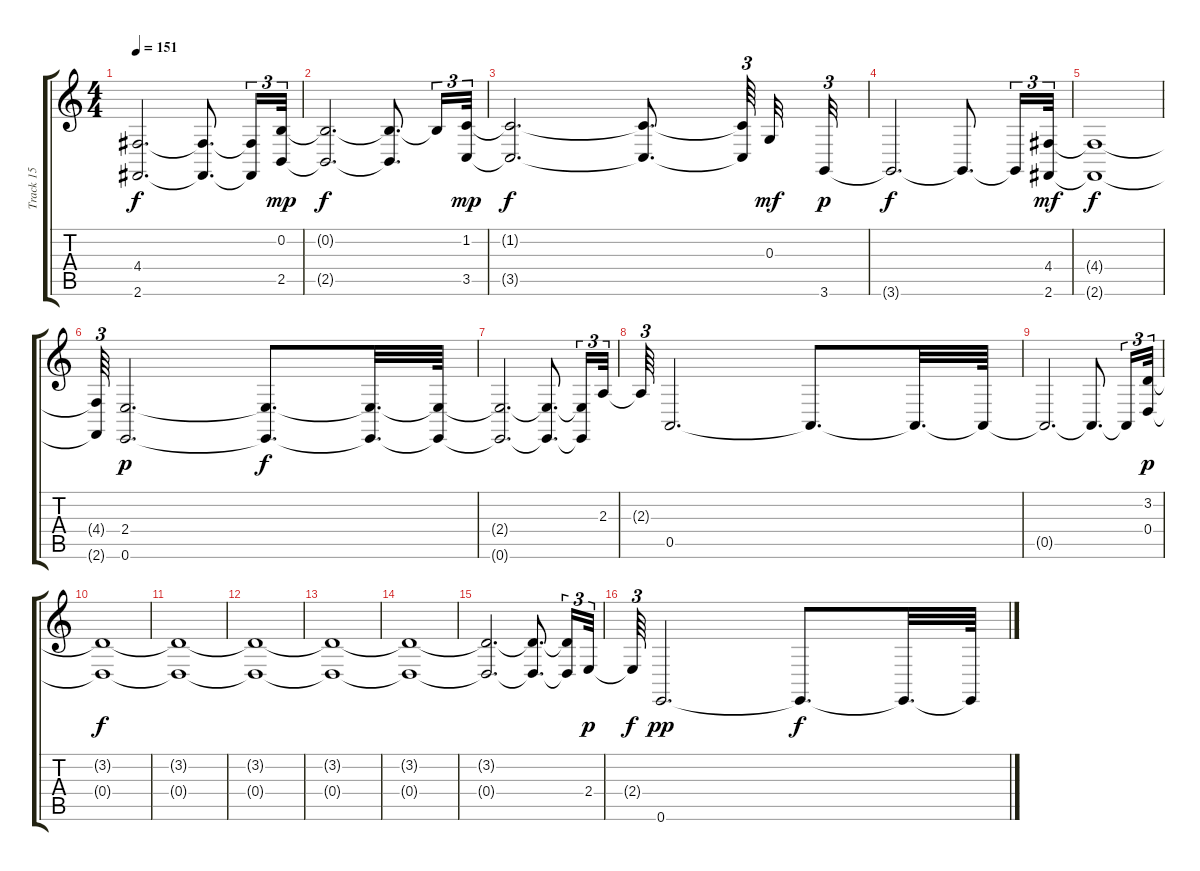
\track ("Track 15" "Track 15") {instrument voiceoohs}
\staff {score tabs}
\tuning (E4 B3 G3 D3 A2 E2) {hide}
\ts (4 4)
\tempo 151
\clef g2
\ks c
(4.4{t} 2.6{t}).2{d dy f} (4.4{t} 2.6{t}).8{d} (4.4{t} 2.6{t}).16{tu (3 2)} (0.2 2.5).32{tu (3 2) dy mp} |
(0.2{t} 2.5{t}).2{d dy f} (0.2{t} 2.5{t}).8{d} 0.2{t}.16{tu (3 2)} (1.2 3.5).32{tu (3 2) dy mp} |
(1.2{t} 3.5{t}).2{d dy f} (1.2{t} 3.5{t}).8{d} (1.2{t} 3.5{t}).64{tu (3 2) beam splitsecondary} 0.3.32{dy mf} 3.6.32{tu (3 2) dy p} |
3.6{t}.2{d dy f} 3.6{t}.8{d} 3.6{t}.16{tu (3 2)} (4.4 2.6).32{tu (3 2) dy mf} |
(4.4{t} 2.6{t}).1{dy f} |
(4.4{t} 2.6{t}).64{tu (3 2)} (2.4 0.6).2{d dy p} (2.4{t} 0.6{t}).8{d dy f} (2.4{t} 0.6{t}).32{d} (2.4{t} 0.6{t}).64 |
(2.4{t} 0.6{t}).2{d} (2.4{t} 0.6{t}).8{d} (2.4{t} 0.6{t}).16{tu (3 2)} 2.3.32{tu (3 2)} |
2.3{t}.64{tu (3 2)} 0.5.2{d} 0.5{t}.8{d} 0.5{t}.32{d} 0.5{t}.64 |
0.5{t}.2{d} 0.5{t}.8{d} 0.5{t}.16{tu (3 2)} (3.2 0.4).32{tu (3 2) dy p} |
(3.2{t} 0.4{t}).1{dy f} |
(3.2{t} 0.4{t}).1 |
(3.2{t} 0.4{t}).1 |
(3.2{t} 0.4{t}).1 |
(3.2{t} 0.4{t}).1 |
(3.2{t} 0.4{t}).2{d} (3.2{t} 0.4{t}).8{d} (3.2{t} 0.4{t}).16{tu (3 2)} 2.4.32{tu (3 2) dy p} |
2.4{t}.64{tu (3 2) dy f} 0.6.2{d dy pp} 0.6{t}.8{d dy f} 0.6{t}.32{d} 0.6{t}.64
